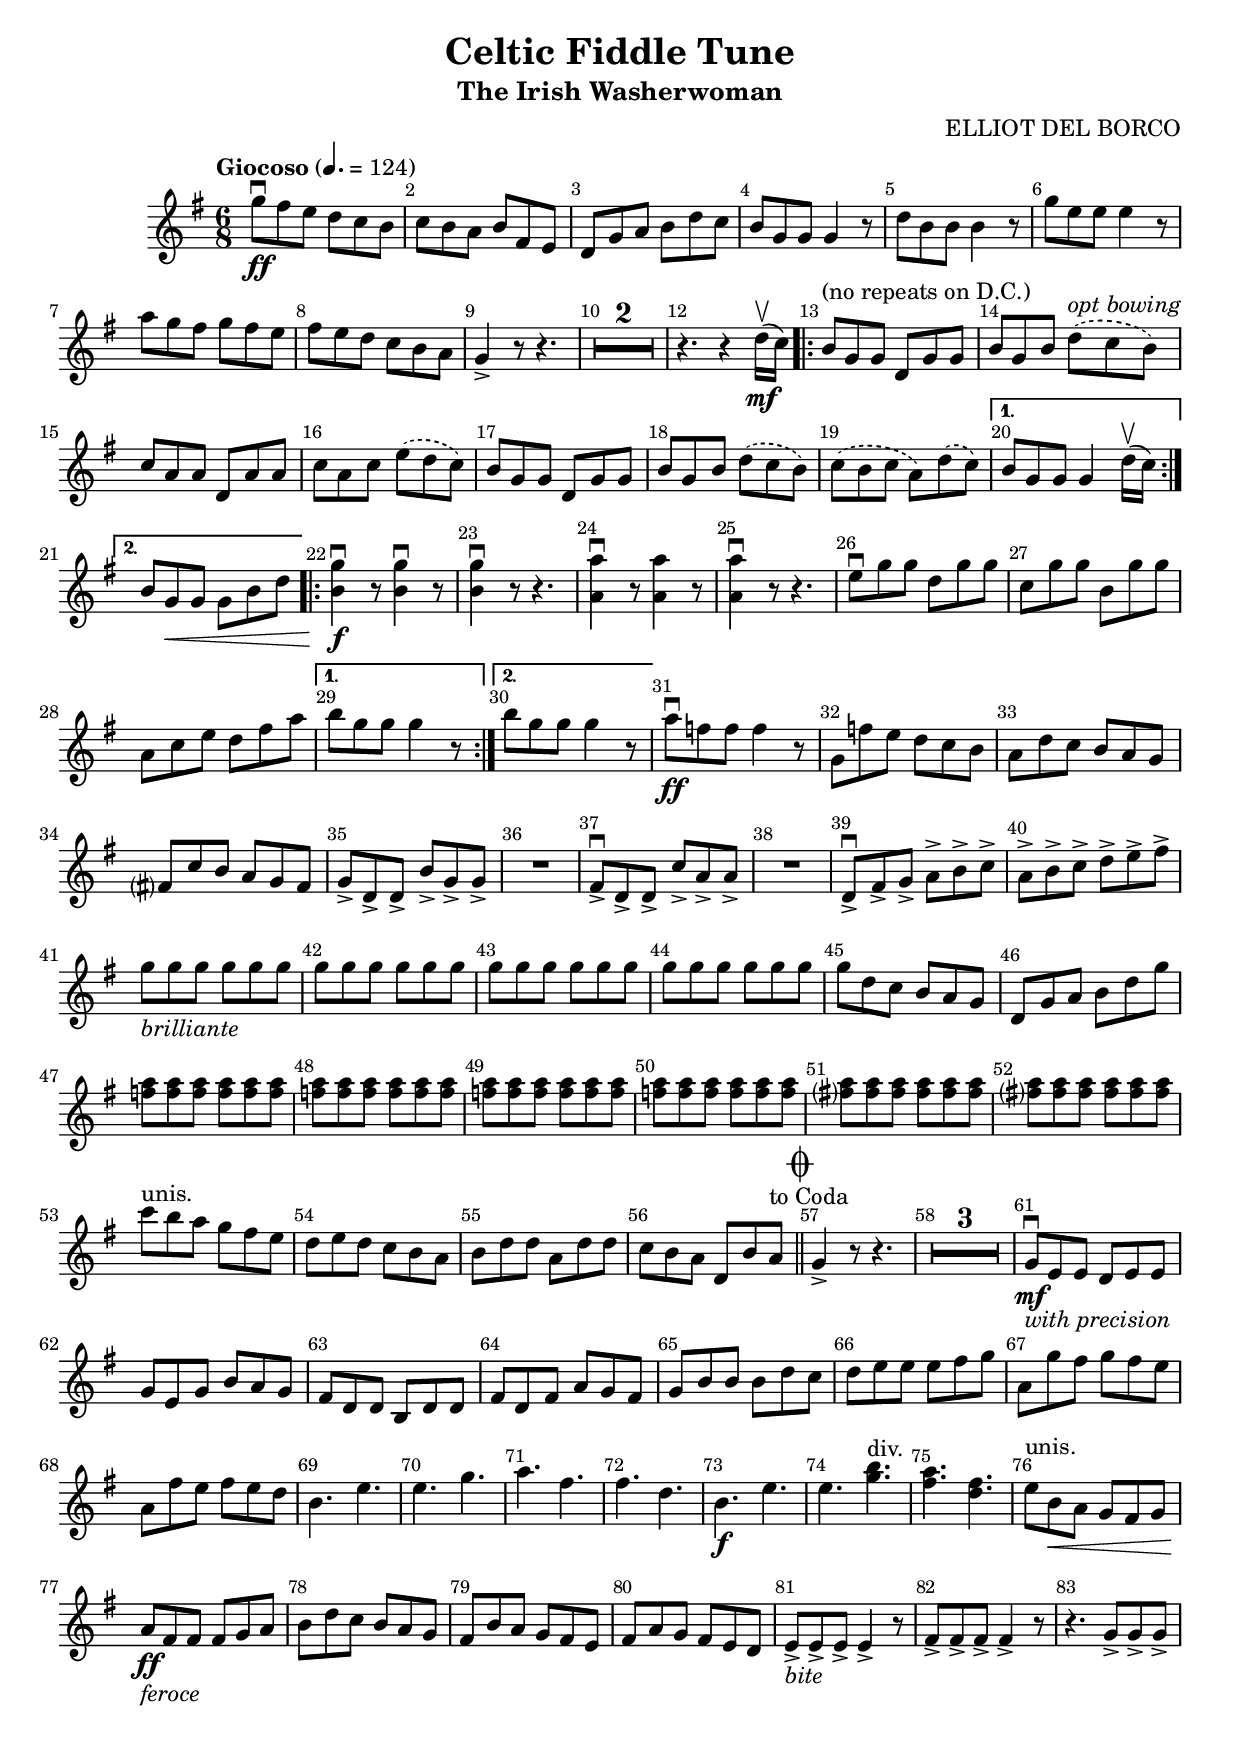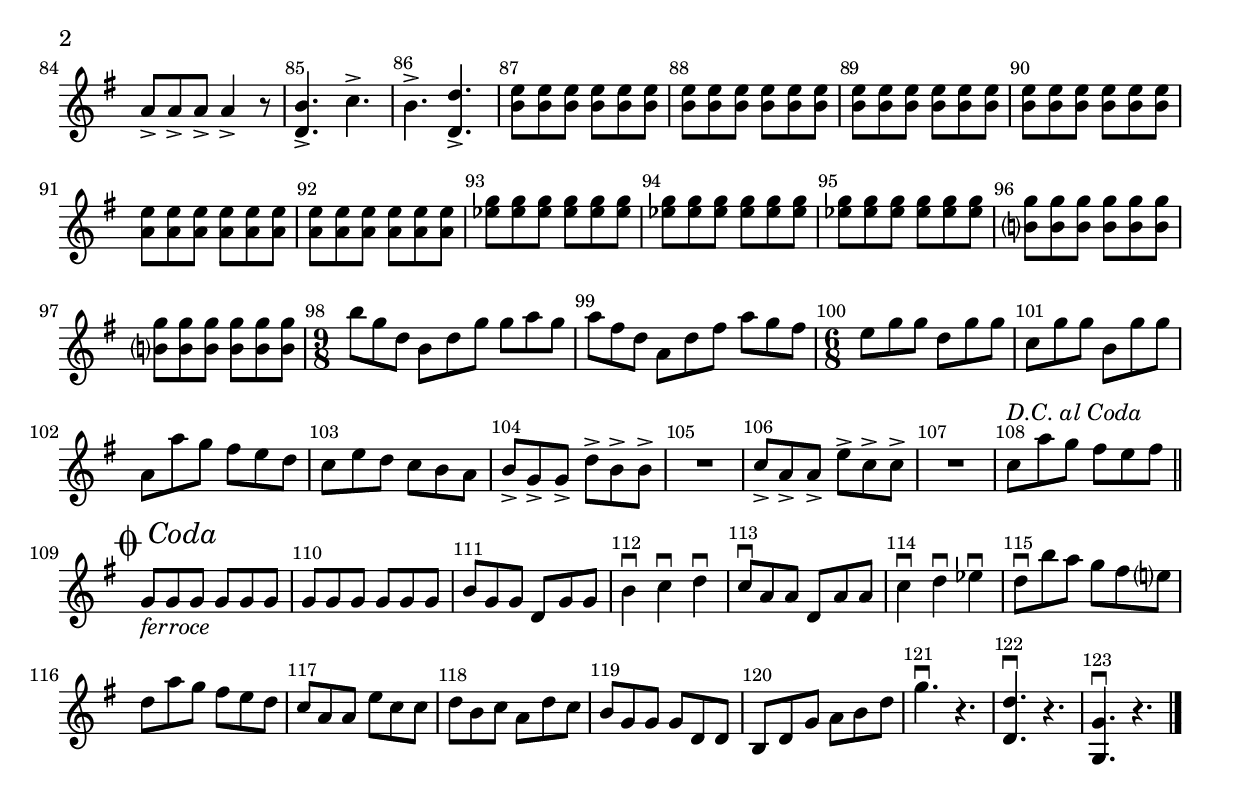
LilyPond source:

\version "2.18.2"
\header {
  title = "Celtic Fiddle Tune"
  subtitle = "The Irish Washerwoman"
  arranger = "ELLIOT DEL BORCO"
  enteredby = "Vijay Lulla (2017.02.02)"
}

\layout {
  \context {
    \Score
      \override BarNumber.break-visibility = ##(#f #t #t)
      %% \override SpacingSpanner.base-shortest-duration = #(ly:make-moment 1/16)
      \override MultiMeasureRest.expand-limit = #1
  }
}

voiceconsts = {
  \key g \major
  \time 6/8
  \numericTimeSignature
  \compressFullBarRests
  \tempo "Giocoso" 4. = 124
}

%% showLastLength = R1*8 %% show only last 5 measures!

\book {
  \score {
    \new Staff {
      \new Voice {
        \relative c' {
          \voiceconsts
          \clef treble
          g''8\ff\downbow fis e d c b |
          c b a b fis e |
          d g a b d c |
          b g g g4 r8 |
          d'8 b b b4 r8 |
          g'8 e e e4 r8 |
          a8 g fis g fis e |
          fis e d c b a |
          g4-> r8 r4. |
          R1*2*6/8 |
          r4. r4 d'16(\mf\upbow c) |
          \repeat volta 2 { 
            b8^"(no repeats on D.C.)" g g d g g |
            \slurDashed b8 g b d(^\markup{\italic "opt bowing"} c b) | \slurSolid
            c8 a a d, a' a |
            \slurDashed c8 a c e( d c) \slurSolid |
            b g g d g g |
            \slurDashed b g b d( c b) | 
            c( b c a) d( c) \slurSolid |
          }
          \alternative {
            { b8 g g g4 d'16(\upbow c) } % repeat 1
            { b8 g\< g g b d } % repeat 2
          }
          \repeat volta 2 {
            <b g'>4\downbow\f r8 <b g'>4\downbow r8 |
            <b g'>4\downbow r8 r4. |
            <a a'>4\downbow r8 <a a'>4 r8 |
            <a a'>4\downbow r8 r4. |
            e'8\downbow g g d g g |
            c, g' g b, g' g |
            a, c e d fis a |
          }
          \alternative {
            { b g g g4 r8 } % repeat 1
            { b g g g4 r8 } % repeat 2
          }
          a8\downbow\ff f f f4 r8 |
          g, f' e d c b | 
          a d c b a g |
          fis? c' b a g fis |
          g-> d-> d-> b'-> g-> g-> |
          R1*6/8 |
          fis8->\downbow d-> d-> c'-> a-> a-> |
          R1*6/8 |
          d,8->\downbow fis-> g-> a-> b-> c-> |
          a-> b-> c-> d-> e-> fis-> |
          g-\markup{\italic "brilliante"} g g g g g | 
          g g g g g g |
          g g g g g g | 
          g g g g g g |
          g d c b a g |
          d g a b d g |
          \repeat unfold 4 {  <<f8 a>> <<f a>> <<f a>> <<f a>> <<f a>> <<f a>> } |
          \repeat unfold 2 { <<fis?8 a>> <<fis a>> <<fis a>> <<fis a>> <<fis a>> <<fis a>> } | 
          c8^"unis." b a g fis e |
          d e d c b a |
          b d d a d d |
          c b a d, b' a^"to Coda" \bar "||" \mark \markup { \musicglyph #"scripts.coda"}
          g4-> r8 r4. |
          R1*6/8*3 |
          g8\downbow\mf-\markup{\italic "with precision"} e e d e e |
          g e g b a g |
          fis d d b d d |
          fis d fis a g fis |
          g b b b d c |
          d e e e fis g |
          a, g' fis g fis e |
          a, fis' e fis e d |
          b4. e4. |
          e4. g4. |
          a4. fis4. |
          fis4. d4. |
          b4.\f e4. |
          e4. <<g4.^"div." b4.>> |
          <<fis4. a4.>> <<d,4. fis4.>> |
          e8^"unis." b8\< a g fis g |
          a\ff-\markup{\italic "feroce"} fis fis fis g a |
          b d c b a g |
          fis b a g fis e |
          fis a g fis e d |
          e8->_\markup{\italic bite} e-> e-> e4-> r8 |
          fis8-> fis-> fis-> fis4-> r8 |
          r4. g8-> g-> g-> |
          a8-> a-> a-> a4-> r8 |
          <<b4.-> d,4.>> c'4.-> |
          b4.-> <<d,4.-> d'4.>> |
          \repeat unfold 4 { <<b8 e>> <<b8 e>> <<b e>> <<b e>> <<b e>> <<b e>> }
          \repeat unfold 2 { <<a, e'>> <<a, e'>> <<a, e'>> <<a, e'>> <<a, e'>> <<a, e'>> }
          \repeat unfold 3 { <<ees8 g>> <<ees8 g>> <<ees8 g>> <<ees8 g>> <<ees8 g>> <<ees8 g>> }
          \repeat unfold 2 { <<b,?8 g'>> <<b,8 g'>> <<b,8 g'>> <<b,8 g'>> <<b,8 g'>> <<b,8 g'>> }
          \time 9/8
          b8 g d b d g g a g |
          a fis d a d fis a g fis |
          \time 6/8
          e g g d g g |
          c, g' g b, g' g |
          a, a' g fis e d |
          c e d c b a |
          b8-> g-> g-> d'-> b-> b-> |
          R1*6/8 |
          c8-> a-> a-> e'-> c-> c-> |
          R1*6/8 |
          c8^\markup{\italic "D.C. al Coda"} a' g fis e fis \bar "||"
          \break
          \mark \markup { \musicglyph #"scripts.coda" \italic "Coda"}
          g,8-\markup{\italic ferroce} g g g g g | 
          g g g g g g |
          b g g d g g |
          b4\downbow c4\downbow d4\downbow |
          c8\downbow a a d, a' a|
          c4\downbow d4\downbow ees4\downbow |
          d8\downbow b' a g fis e? |
          d a' g fis e d |
          c a a e' c c |
          d b c a d c |
          b g g g d d |
          b d g a b d |
          g4.\downbow r4. |
          <<d4. d,4.\downbow >>r4. |
          <<g4. g,4.\downbow>> r4.  
          \bar "|."
        }
      }
    }
    \layout { }
    \midi { }
  }
}
